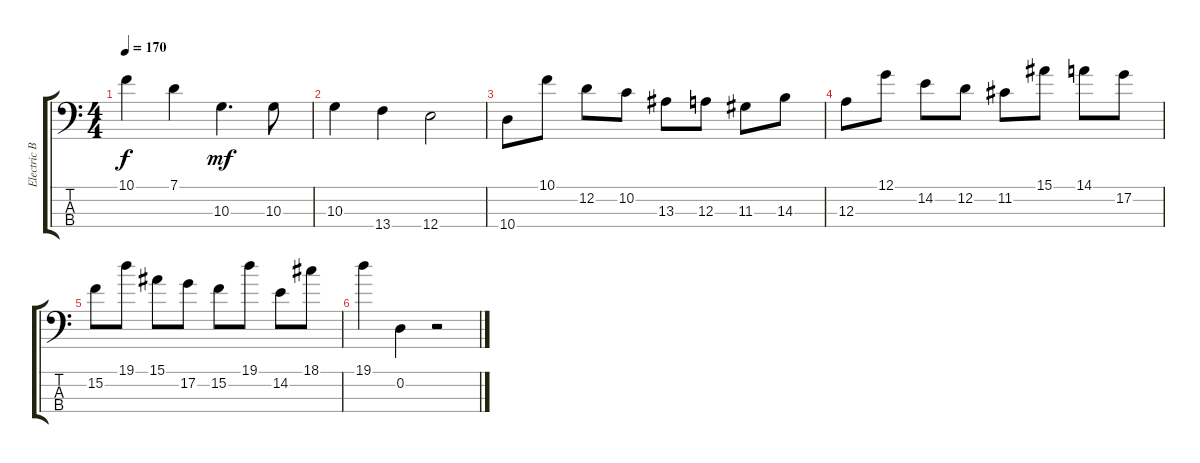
\track ("Electric Bass" "Electric B") {instrument electricbassfinger}
\staff {score tabs}
\tuning (G2 D2 A1 E1) {hide}
\ts (4 4)
\tempo 170
\clef f4
\ks c
10.1.4{dy f} 7.1.4 10.3.4{d dy mf} 10.3.8 |
10.3.4 13.4.4 12.4.2 |
10.4.8 10.1.8 12.2.8 10.2.8 13.3.8 12.3.8 11.3.8 14.3.8 |
12.3.8 12.1.8 14.2.8 12.2.8 11.2.8 15.1.8 14.1.8 17.2.8 |
15.2.8 19.1.8 15.1.8 17.2.8 15.2.8 19.1.8 14.2.8 18.1.8 |
19.1.4 0.2.4 r.2
